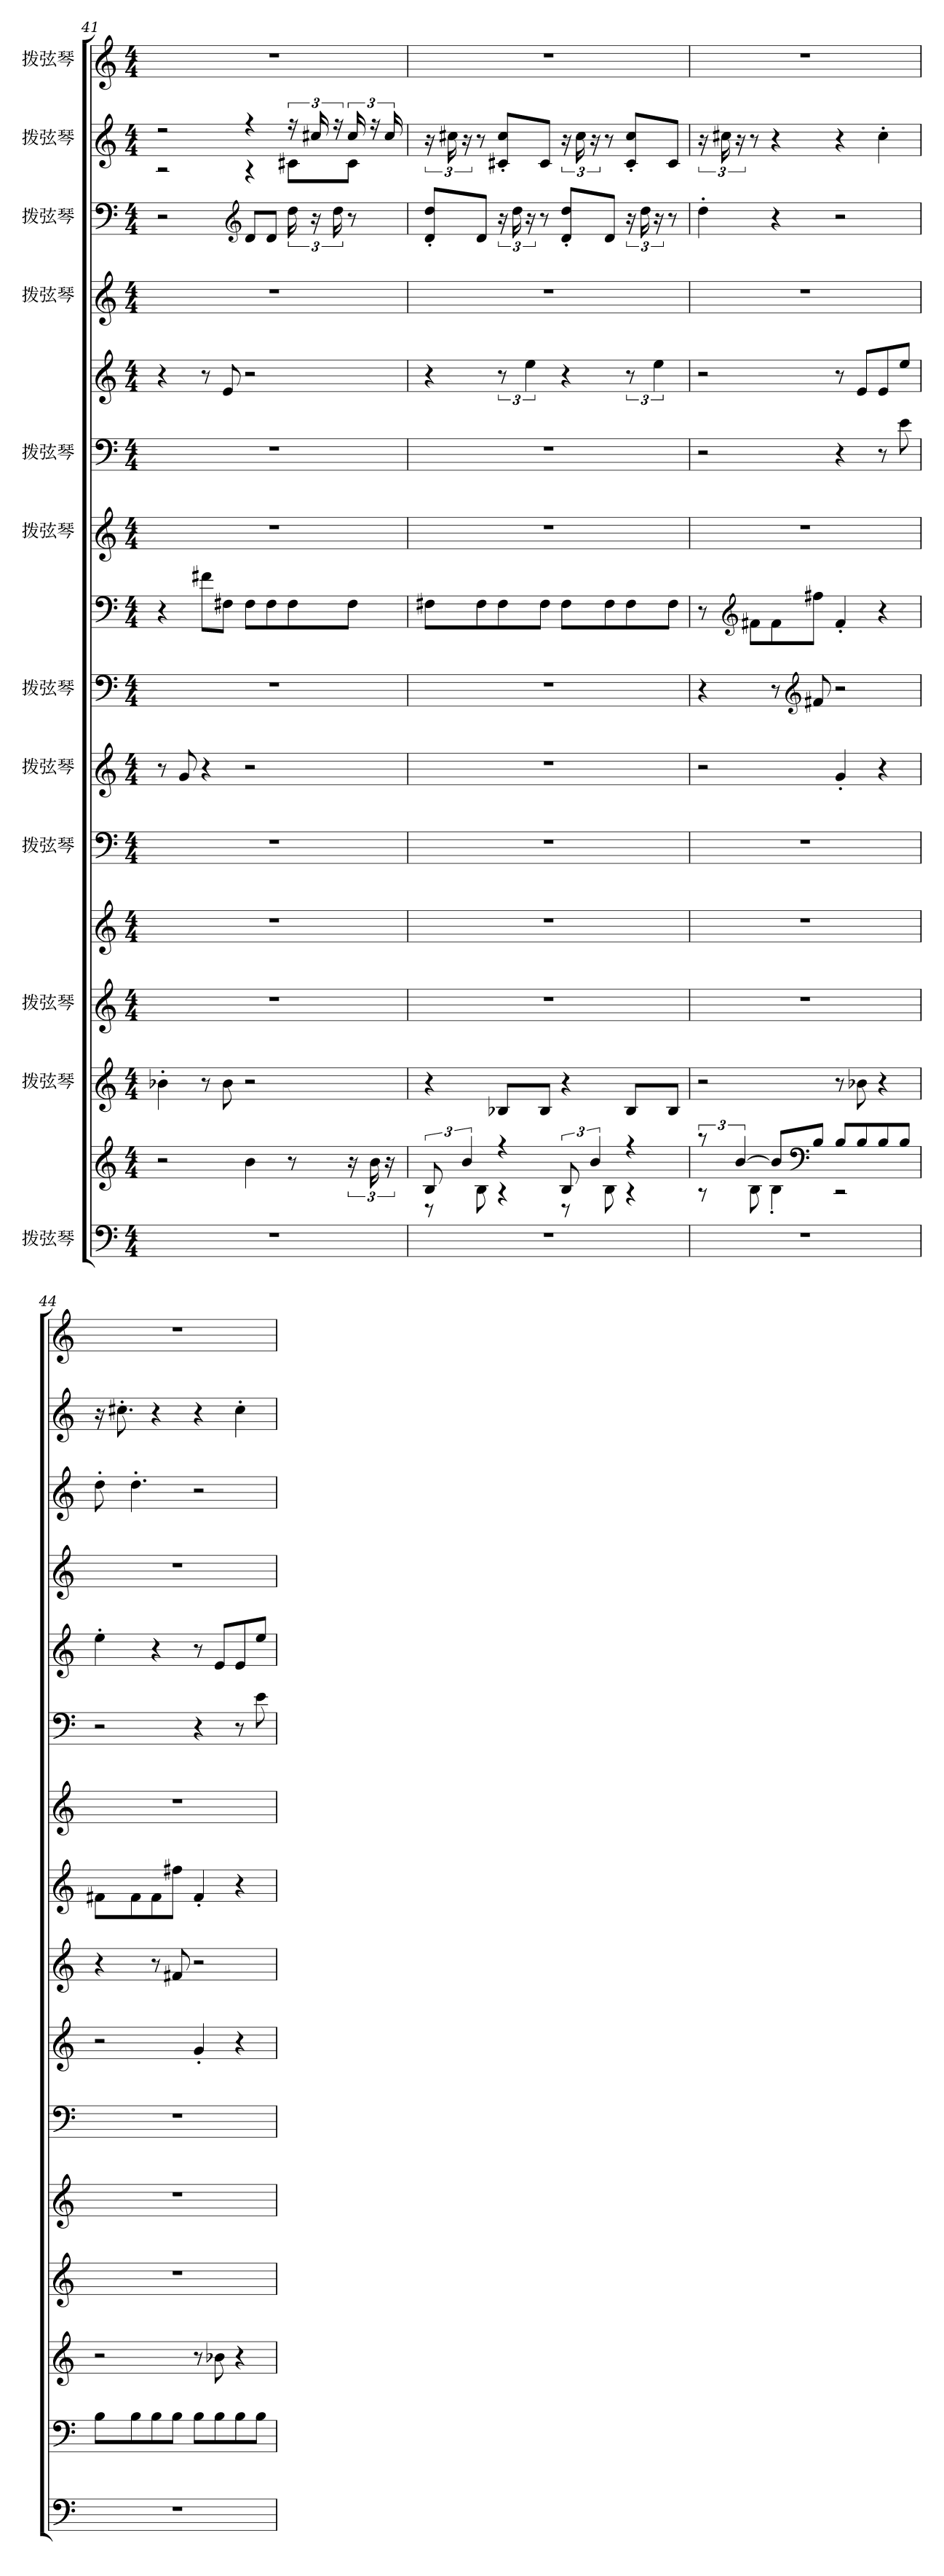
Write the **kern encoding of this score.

**kern	**kern	**kern	**kern	**kern	**kern	**kern	**kern	**kern	**kern	**kern	**kern	**kern	**kern	**kern	**kern
*part12	*part12	*part11	*part10	*part10	*part9	*part8	*part7	*part7	*part6	*part5	*part5	*part4	*part3	*part2	*part1
*staff16	*staff15	*staff14	*staff13	*staff12	*staff11	*staff10	*staff9	*staff8	*staff7	*staff6	*staff5	*staff4	*staff3	*staff2	*staff1
*I"拨弦琴	*	*I"拨弦琴	*I"拨弦琴	*	*I"拨弦琴	*I"拨弦琴	*I"拨弦琴	*	*I"拨弦琴	*I"拨弦琴	*	*I"拨弦琴	*I"拨弦琴	*I"拨弦琴	*I"拨弦琴
*clefF4	*clefG2	*clefG2	*clefG2	*clefG2	*clefF4	*clefG2	*clefF4	*clefF4	*clefG2	*clefF4	*clefG2	*clefG2	*clefF4	*clefG2	*clefG2
*k[]	*k[]	*k[]	*k[]	*k[]	*k[]	*k[]	*k[]	*k[]	*k[]	*k[]	*k[]	*k[]	*k[]	*k[]	*k[]
*M4/4	*M4/4	*M4/4	*M4/4	*M4/4	*M4/4	*M4/4	*M4/4	*M4/4	*M4/4	*M4/4	*M4/4	*M4/4	*M4/4	*M4/4	*M4/4
=41	=41	=41	=41	=41	=41	=41	=41	=41	=41	=41	=41	=41	=41	=41	=41
*	*	*	*	*	*	*	*	*	*	*	*	*	*	*^	*
1r	2r	4b-X'\	1r	1r	1r	8r	1r	4r	1r	1r	4r	1r	2r	2r	2r	1r
.	.	.	.	.	.	8g/	.	.	.	.	.	.	.	.	.	.
.	.	8r	.	.	.	4r	.	8f#X\L	.	.	8r	.	.	.	.	.
.	.	8b-\	.	.	.	.	.	8F#X\J	.	.	8e/	.	.	.	.	.
*	*	*	*	*	*	*	*	*	*	*	*	*	*clefG2	*	*	*
.	4b\	2r	.	.	.	2r	.	8F#\L	.	.	2r	.	8d/L	4r	4r	.
.	.	.	.	.	.	.	.	8F#\	.	.	.	.	8d/J	.	.	.
.	8r	.	.	.	.	.	.	8F#\	.	.	.	.	24dd\	24r	8c#X\L	.
.	.	.	.	.	.	.	.	.	.	.	.	.	24r	24cc#X/	.	.
.	.	.	.	.	.	.	.	.	.	.	.	.	24dd\	24r	.	.
.	24r	.	.	.	.	.	.	8F#\J	.	.	.	.	8r	24cc#/	8c#\J	.
.	24b\	.	.	.	.	.	.	.	.	.	.	.	.	24r	.	.
.	24r	.	.	.	.	.	.	.	.	.	.	.	.	24cc#/	.	.
*	*	*	*	*	*	*	*	*	*	*	*	*	*	*v	*v	*
!!LO:PB:g=z
=42	=42	=42	=42	=42	=42	=42	=42	=42	=42	=42	=42	=42	=42	=42	=42
*	*^	*	*	*	*	*	*	*	*	*	*	*	*	*	*
1r	12B/	8r	4r	1r	1r	1r	1r	1r	8F#X\L	1r	1r	4r	1r	8d/' 8dd/'L	24r	1r
.	.	.	.	.	.	.	.	.	.	.	.	.	.	.	24cc#X\	.
.	6b/	.	.	.	.	.	.	.	.	.	.	.	.	.	24r	.
.	.	8B\	.	.	.	.	.	.	8F#\	.	.	.	.	8d/J	8r	.
.	4r	4r	8B-X/L	.	.	.	.	.	8F#\	.	.	12r	.	24r	8c#X/' 8cc#/'L	.
.	.	.	.	.	.	.	.	.	.	.	.	.	.	24dd\	.	.
.	.	.	.	.	.	.	.	.	.	.	.	6ee\	.	24r	.	.
.	.	.	8B-/J	.	.	.	.	.	8F#\J	.	.	.	.	8r	8c#/J	.
.	12B/	8r	4r	.	.	.	.	.	8F#\L	.	.	4r	.	8d/' 8dd/'L	24r	.
.	.	.	.	.	.	.	.	.	.	.	.	.	.	.	24cc#\	.
.	6b/	.	.	.	.	.	.	.	.	.	.	.	.	.	24r	.
.	.	8B\	.	.	.	.	.	.	8F#\	.	.	.	.	8d/J	8r	.
.	4r	4r	8B-/L	.	.	.	.	.	8F#\	.	.	12r	.	24r	8c#/' 8cc#/'L	.
.	.	.	.	.	.	.	.	.	.	.	.	.	.	24dd\	.	.
.	.	.	.	.	.	.	.	.	.	.	.	6ee\	.	24r	.	.
.	.	.	8B-/J	.	.	.	.	.	8F#\J	.	.	.	.	8r	8c#/J	.
=43	=43	=43	=43	=43	=43	=43	=43	=43	=43	=43	=43	=43	=43	=43	=43	=43
1r	12r	8r	2r	1r	1r	1r	2r	4r	8r	1r	2r	2r	1r	4dd'\	24r	1r
.	.	.	.	.	.	.	.	.	.	.	.	.	.	.	24cc#X\	.
.	[6b/	.	.	.	.	.	.	.	.	.	.	.	.	.	24r	.
*	*	*	*	*	*	*	*	*	*clefG2	*	*	*	*	*	*	*
.	.	8B\	.	.	.	.	.	.	8f#X\L	.	.	.	.	.	8r	.
.	8b/L]	4B'\	.	.	.	.	.	8r	8f#\	.	.	.	.	4r	4r	.
*	*clefF4	*	*	*	*	*	*	*clefG2	*	*	*	*	*	*	*	*
.	8B/J	.	.	.	.	.	.	8f#X/	8ff#X\J	.	.	.	.	.	.	.
.	8B/L	2r	8r	.	.	.	4g'/	2r	4f#'/	.	4r	8r	.	2r	4r	.
.	8B/	.	8b-X\	.	.	.	.	.	.	.	.	8e/L	.	.	.	.
.	8B/	.	4r	.	.	.	4r	.	4r	.	8r	8e/	.	.	4cc#'\	.
.	8B/J	.	.	.	.	.	.	.	.	.	8e\	8ee/J	.	.	.	.
*	*v	*v	*	*	*	*	*	*	*	*	*	*	*	*	*	*
!!LO:PB:g=z
=44	=44	=44	=44	=44	=44	=44	=44	=44	=44	=44	=44	=44	=44	=44	=44
1r	8B\L	2r	1r	1r	1r	2r	4r	8f#X\L	1r	2r	4ee'\	1r	8dd'\	16r	1r
.	.	.	.	.	.	.	.	.	.	.	.	.	.	8.cc#X'\	.
.	8B\	.	.	.	.	.	.	8f#\	.	.	.	.	4.dd'\	.	.
.	8B\	.	.	.	.	.	8r	8f#\	.	.	4r	.	.	4r	.
.	8B\J	.	.	.	.	.	8f#X/	8ff#X\J	.	.	.	.	.	.	.
.	8B\L	8r	.	.	.	4g'/	2r	4f#'/	.	4r	8r	.	2r	4r	.
.	8B\	8b-X\	.	.	.	.	.	.	.	.	8e/L	.	.	.	.
.	8B\	4r	.	.	.	4r	.	4r	.	8r	8e/	.	.	4cc#'\	.
.	8B\J	.	.	.	.	.	.	.	.	8e\	8ee/J	.	.	.	.
=	=	=	=	=	=	=	=	=	=	=	=	=	=	=	=
*-	*-	*-	*-	*-	*-	*-	*-	*-	*-	*-	*-	*-	*-	*-	*-
